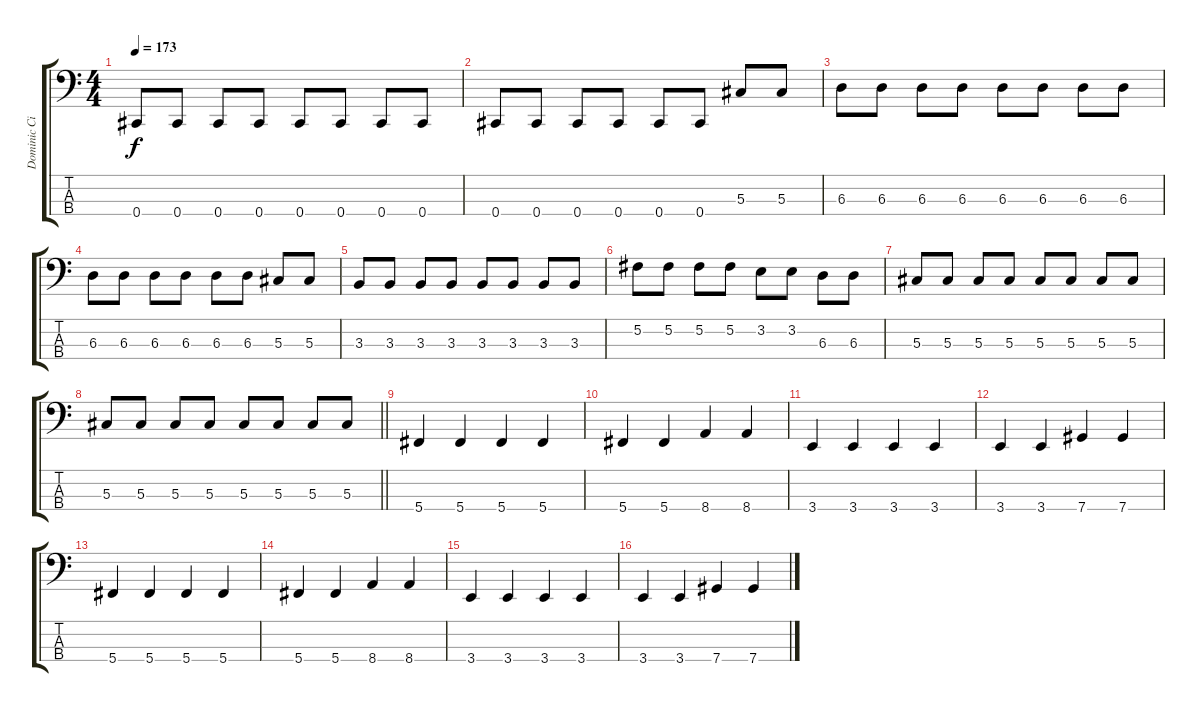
\track ("Dominic Cifarelli" "Dominic Ci") {instrument electricbasspick}
\staff {score tabs}
\tuning (Gb2 Db2 Ab1 Db1) {hide}
\ts (4 4)
\tempo 173
\clef f4
\ks c
0.4.8{dy f} 0.4.8 0.4.8 0.4.8 0.4.8 0.4.8 0.4.8 0.4.8 |
0.4.8 0.4.8 0.4.8 0.4.8 0.4.8 0.4.8 5.3.8 5.3.8 |
6.3.8 6.3.8 6.3.8 6.3.8 6.3.8 6.3.8 6.3.8 6.3.8 |
6.3.8 6.3.8 6.3.8 6.3.8 6.3.8 6.3.8 5.3.8 5.3.8 |
3.3.8 3.3.8 3.3.8 3.3.8 3.3.8 3.3.8 3.3.8 3.3.8 |
5.2.8 5.2.8 5.2.8 5.2.8 3.2.8 3.2.8 6.3.8 6.3.8 |
5.3.8 5.3.8 5.3.8 5.3.8 5.3.8 5.3.8 5.3.8 5.3.8 |
\barLineRight lightlight
5.3.8 5.3.8 5.3.8 5.3.8 5.3.8 5.3.8 5.3.8 5.3.8 |
5.4.4 5.4.4 5.4.4 5.4.4 |
5.4.4 5.4.4 8.4.4 8.4.4 |
3.4.4 3.4.4 3.4.4 3.4.4 |
3.4.4 3.4.4 7.4.4 7.4.4 |
5.4.4 5.4.4 5.4.4 5.4.4 |
5.4.4 5.4.4 8.4.4 8.4.4 |
3.4.4 3.4.4 3.4.4 3.4.4 |
3.4.4 3.4.4 7.4.4 7.4.4
